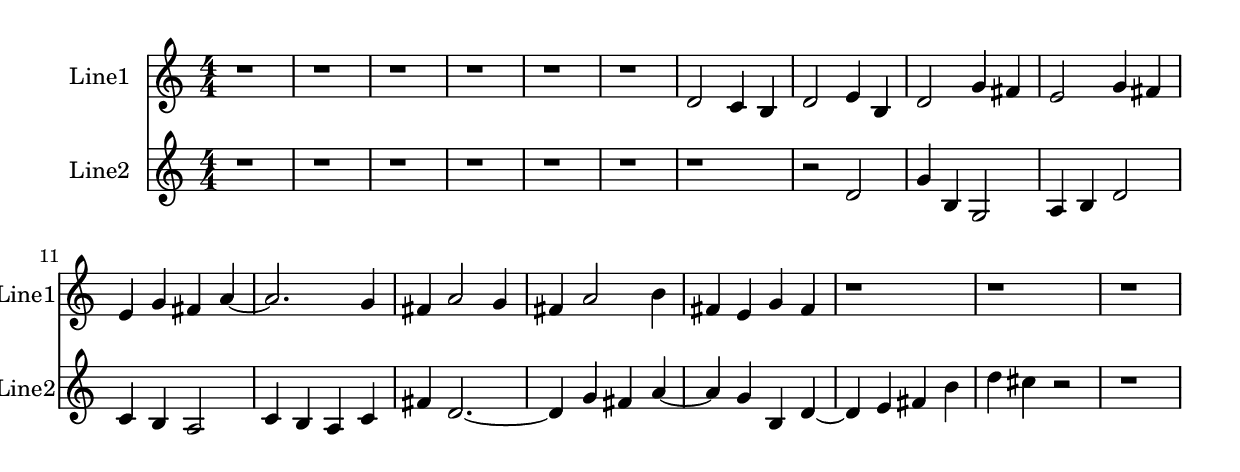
% 2016-09-03 00:09

\version "2.18.2"
\language "english"

\header {}

\layout {}

\paper {}

\score {
    \new Score <<
        \context Staff = "line1" {
            \set Staff.instrumentName = \markup { Line1 }
            \set Staff.shortInstrumentName = \markup { Line1 }
            {
                \numericTimeSignature
                \time 4/4
                \bar "||"
                \accidentalStyle modern-cautionary
                r1
                r1
                r1
                r1
                r1
                r1
                d'2
                c'4
                b4
                d'2
                e'4
                b4
                d'2
                g'4
                fs'4
                e'2
                g'4
                fs'4
                e'4
                g'4
                fs'4
                a'4 ~
                a'2.
                g'4
                fs'4
                a'2
                g'4
                fs'4
                a'2
                b'4
                fs'4
                e'4
                g'4
                fs'4
                r1
                r1
                r1
            }
        }
        \context Staff = "line2" {
            \set Staff.instrumentName = \markup { Line2 }
            \set Staff.shortInstrumentName = \markup { Line2 }
            {
                \numericTimeSignature
                \time 4/4
                \bar "||"
                \accidentalStyle modern-cautionary
                r1
                r1
                r1
                r1
                r1
                r1
                r1
                r2
                d'2
                g'4
                b4
                g2
                a4
                b4
                d'2
                c'4
                b4
                a2
                c'4
                b4
                a4
                c'4
                fs'4
                d'2. ~
                d'4
                g'4
                fs'4
                a'4 ~
                a'4
                g'4
                b4
                d'4 ~
                d'4
                e'4
                fs'4
                b'4
                d''4
                cs''4
                r2
                r1
            }
        }
    >>
}